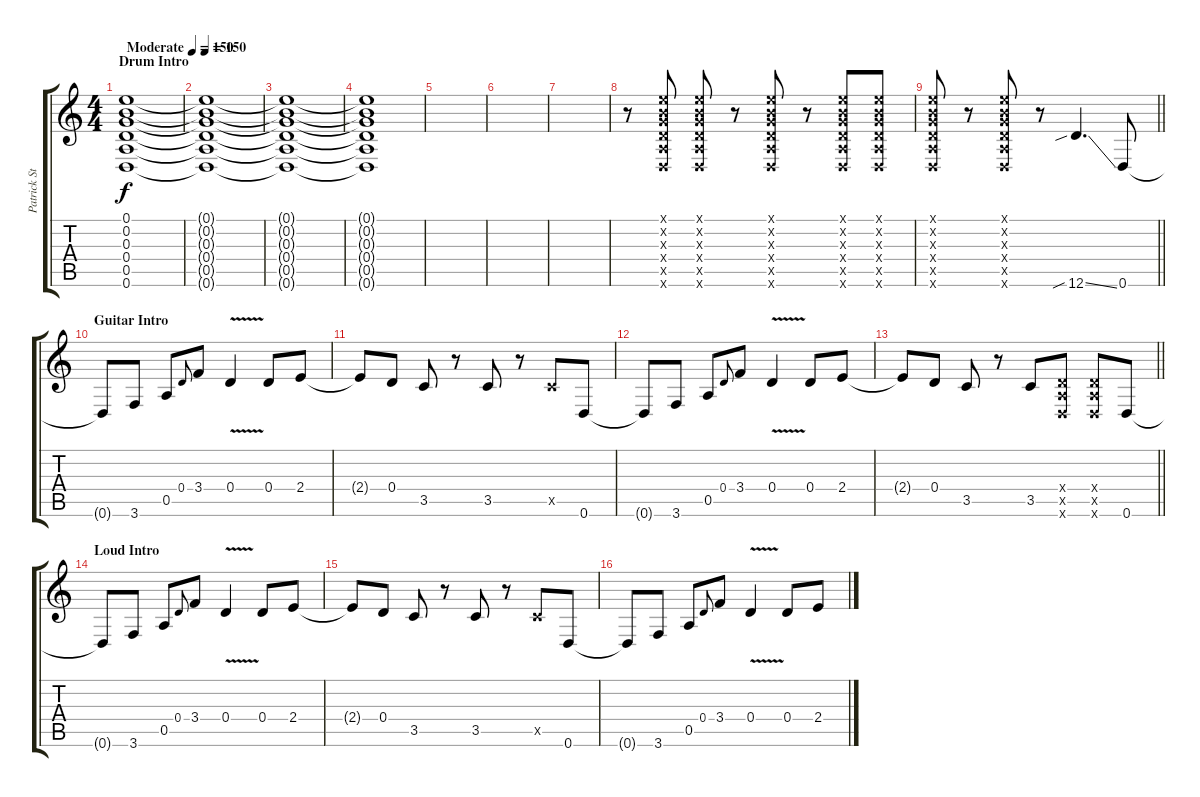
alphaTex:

\track ("Patrick Stump (Rythmn Guitar)" "Patrick St") {instrument distortionguitar}
\staff {score tabs}
\tuning (E4 B3 G3 D3 A2 D2) {hide}
\ts (4 4)
\section ("" "Drum Intro")
\tempo (150 "Moderate")
\tempo 300
\tempo (150 "Moderate")
\clef g2
\ks c
(0.1 0.2 0.3 0.4 0.5 0.6).1{dy f instrument overdrivenguitar} |
\tempo 150
(0.1{t} 0.2{t} 0.3{t} 0.4{t} 0.5{t} 0.6{t}).1{instrument overdrivenguitar} |
(0.1{t} 0.2{t} 0.3{t} 0.4{t} 0.5{t} 0.6{t}).1 |
(0.1{t} 0.2{t} 0.3{t} 0.4{t} 0.5{t} 0.6{t}).1 |
|
|
|
r.8 (0.1{x} 0.2{x} 0.3{x} 0.4{x} 0.5{x} 0.6{x}).8 (0.1{x} 0.2{x} 0.3{x} 0.4{x} 0.5{x} 0.6{x}).8 r.8 (0.1{x} 0.2{x} 0.3{x} 0.4{x} 0.5{x} 0.6{x}).8 r.8 (0.1{x} 0.2{x} 0.3{x} 0.4{x} 0.5{x} 0.6{x}).8 (0.1{x} 0.2{x} 0.3{x} 0.4{x} 0.5{x} 0.6{x}).8 |
\barLineRight lightlight
(0.1{x} 0.2{x} 0.3{x} 0.4{x} 0.5{x} 0.6{x}).8 r.8 (0.1{x} 0.2{x} 0.3{x} 0.4{x} 0.5{x} 0.6{x}).8 r.8 12.6{sib ss}.4{d instrument distortionguitar} 0.6.8 |
\section ("" "Guitar Intro")
0.6{t}.8 3.6.8 0.5.8 0.4.8{gr onbeat} 3.4.8 0.4{v}.4 0.4.8 2.4.8 |
2.4{t}.8 0.4.8 3.5.8 r.8 3.5.8 r.8 3.5{x}.8 0.6.8 |
0.6{t}.8 3.6.8 0.5.8 0.4.8{gr onbeat} 3.4.8 0.4{v}.4 0.4.8 2.4.8 |
\barLineRight lightlight
2.4{t}.8 0.4.8 3.5.8 r.8 3.5.8 (0.4{x} 0.5{x} 0.6{x}).8 (0.4{x} 0.5{x} 0.6{x}).8 0.6.8 |
\section ("" "Loud Intro")
0.6{t}.8 3.6.8 0.5.8 0.4.8{gr onbeat} 3.4.8 0.4{v}.4 0.4.8 2.4.8 |
2.4{t}.8 0.4.8 3.5.8 r.8 3.5.8 r.8 3.5{x}.8 0.6.8 |
0.6{t}.8 3.6.8 0.5.8 0.4.8{gr onbeat} 3.4.8 0.4{v}.4 0.4.8 2.4.8
